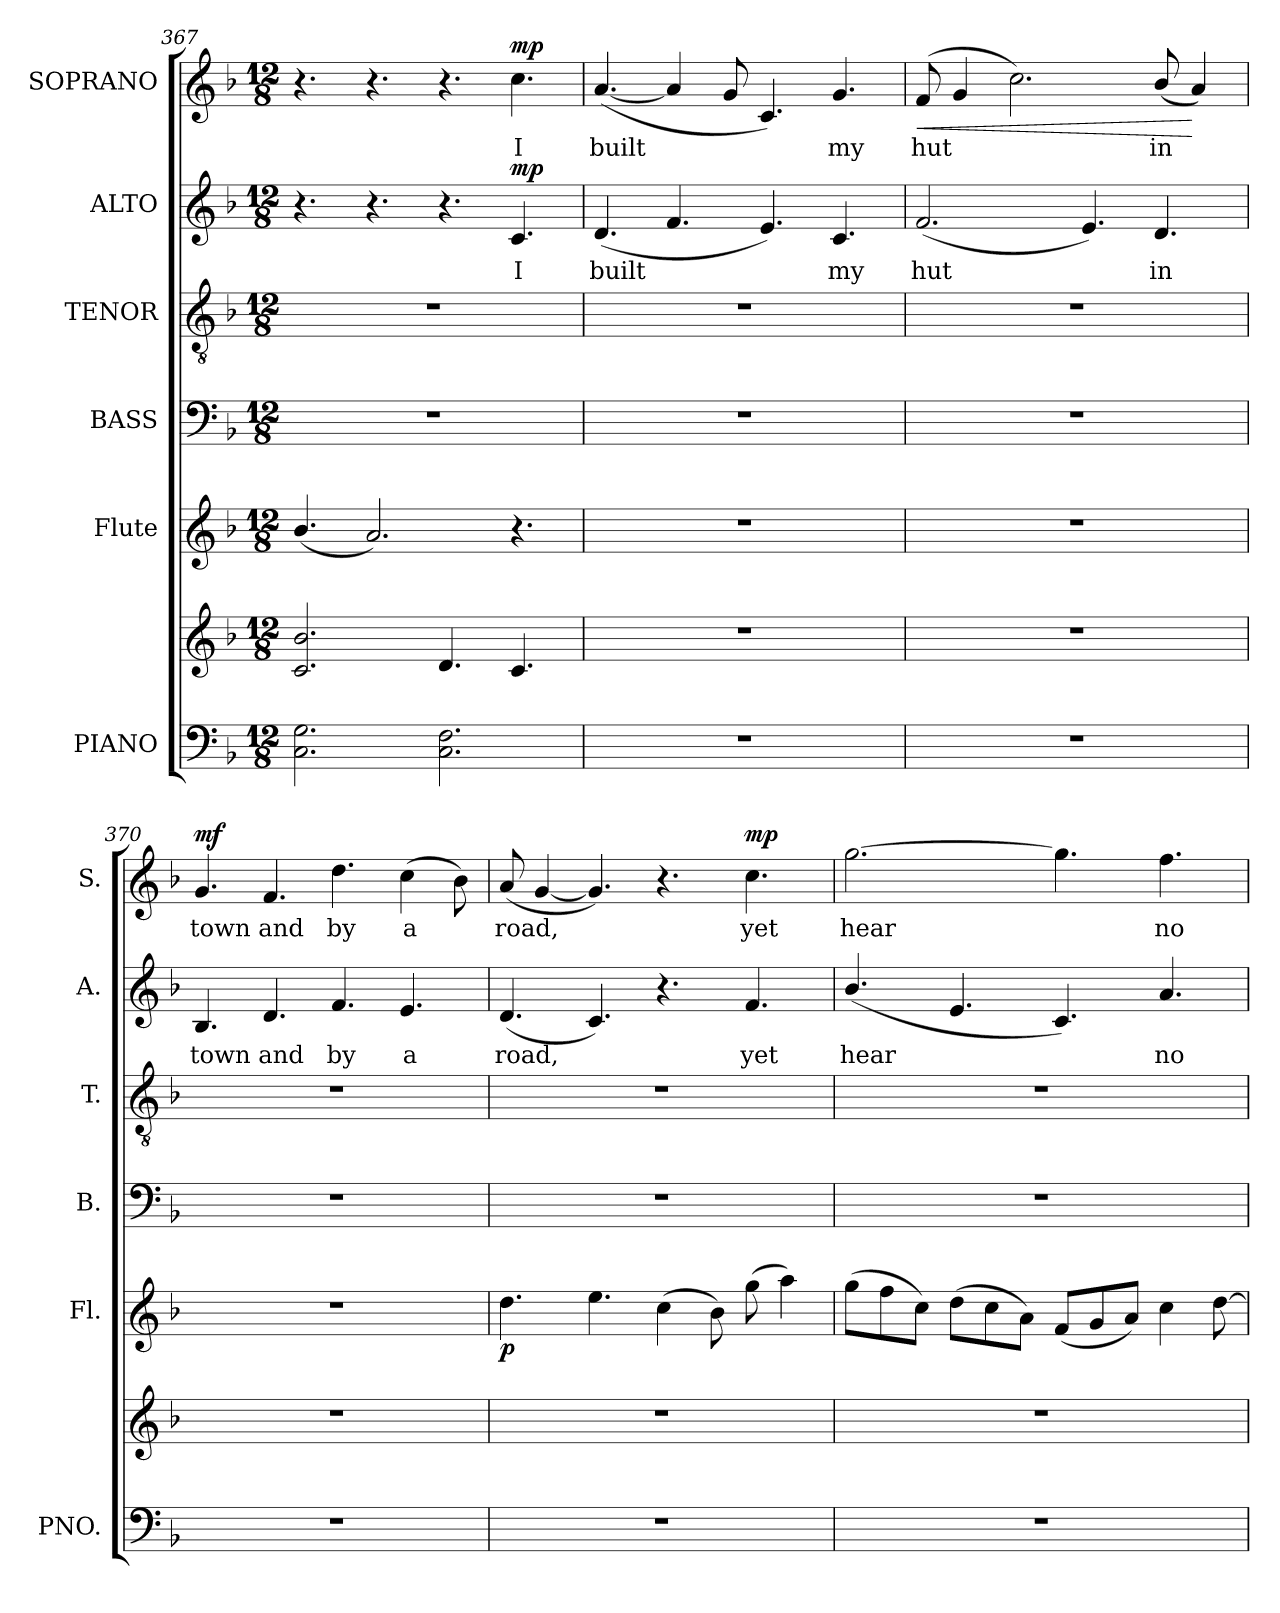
**kern	**kern	**kern	**dynam	**kern	**kern	**kern	**text	**dynam	**kern	**text	**dynam
*part6	*part6	*part5	*part5	*part4	*part3	*part2	*part2	*part2	*part1	*part1	*part1
*staff7	*staff6	*staff5	*staff5	*staff4	*staff3	*staff2	*staff2	*staff2	*staff1	*staff1	*staff1
*I"PIANO	*	*I"Flute	*	*I"BASS	*I"TENOR	*I"ALTO	*	*	*I"SOPRANO	*	*
*I'PNO.	*	*I'Fl.	*	*I'B.	*I'T.	*I'A.	*	*	*I'S.	*	*
*clefF4	*clefG2	*clefG2	*	*clefF4	*clefGv2	*clefG2	*	*	*clefG2	*	*
*	*	*	*	*	*ITrd7c12	*	*	*	*	*	*
*k[b-]	*k[b-]	*k[b-]	*	*k[b-]	*k[b-]	*k[b-]	*	*	*k[b-]	*	*
*F:	*F:	*F:	*	*F:	*F:	*F:	*	*	*F:	*	*
*M12/8	*M12/8	*M12/8	*	*M12/8	*M12/8	*M12/8	*	*	*M12/8	*	*
=367	=367	=367	=367	=367	=367	=367	=367	=367	=367	=367	=367
!	!	!	!	!LO:N:vis=1	!LO:N:vis=1	!	!	!	!	!	!
2.Ci\ 2.Gi	2.ci/ 2.b-i	(4.b-i/	.	1.r	1.r	4.r	.	.	4.r	.	.
.	.	2.ai/)	.	.	.	4.r	.	.	4.r	.	.
2.Ci\ 2.Fi	4.di/	.	.	.	.	4.r	.	.	4.r	.	.
!	!	!	!	!	!	!	!LO:LY:b:color=#000000	!	!	!	!
!	!	!	!	!	!	!	!	!	!	!LO:LY:b:color=#000000	!
.	4.ci/	4.r	.	.	.	4.ci/	I	mp	4.cci\	I	mp
!!LO:LB:g=z
=368	=368	=368	=368	=368	=368	=368	=368	=368	=368	=368	=368
!LO:N:vis=1	!LO:N:vis=1	!LO:N:vis=1	!	!LO:N:vis=1	!LO:N:vis=1	!	!	!	!	!	!
!	!	!	!	!	!	!	!LO:LY:b:color=#000000	!	!	!	!
*	*MM60	*	*	*	*	*	*	*	*MM60	*	*
!	!	!	!	!	!	!	!	!	!	!LO:LY:b:color=#000000	!
1.r	1.r	1.r	.	1.r	1.r	(4.di/	built	.	([<4.ai/	built	.
.	.	.	.	.	.	4.fi/	.	.	4ai/]	.	.
.	.	.	.	.	.	.	.	.	8gi/	.	.
.	.	.	.	.	.	4.ei/)	.	.	4.ci/)	.	.
!	!	!	!	!	!	!	!LO:LY:b:color=#000000	!	!	!	!
!	!	!	!	!	!	!	!	!	!	!LO:LY:b:color=#000000	!
.	.	.	.	.	.	4.ci/	my	.	4.gi/	my	.
=369	=369	=369	=369	=369	=369	=369	=369	=369	=369	=369	=369
!LO:N:vis=1	!LO:N:vis=1	!LO:N:vis=1	!	!LO:N:vis=1	!LO:N:vis=1	!	!	!	!	!	!
!	!	!	!	!	!	!	!LO:LY:b:color=#000000	!	!	!	!
!	!	!	!	!	!	!	!	!	!	!LO:LY:b:color=#000000	!LO:HP:b
1.r	1.r	1.r	.	1.r	1.r	(2.fi/	hut	.	(8fi/	hut	<
.	.	.	.	.	.	.	.	.	4gi/	.	.
.	.	.	.	.	.	.	.	.	2.cci\)	.	.
.	.	.	.	.	.	4.ei/)	.	.	.	.	.
!	!	!	!	!	!	!	!LO:LY:b:color=#000000	!	!	!	!
!	!	!	!	!	!	!	!	!	!	!LO:LY:b:color=#000000	!
.	.	.	.	.	.	4.di/	in	.	(8b-i/	in	.
.	.	.	.	.	.	.	.	.	4ai/)	.	[
=370	=370	=370	=370	=370	=370	=370	=370	=370	=370	=370	=370
!LO:N:vis=1	!LO:N:vis=1	!LO:N:vis=1	!	!LO:N:vis=1	!LO:N:vis=1	!	!	!	!	!	!
!	!	!	!	!	!	!	!LO:LY:b:color=#000000	!	!	!	!
!	!	!	!	!	!	!	!	!	!	!LO:LY:b:color=#000000	!
1.r	1.r	1.r	.	1.r	1.r	4.B-i/	town	.	4.gi/	town	mf
!	!	!	!	!	!	!	!LO:LY:b:color=#000000	!	!	!	!
!	!	!	!	!	!	!	!	!	!	!LO:LY:b:color=#000000	!
.	.	.	.	.	.	4.di/	and	.	4.fi/	and	.
!	!	!	!	!	!	!	!LO:LY:b:color=#000000	!	!	!	!
!	!	!	!	!	!	!	!	!	!	!LO:LY:b:color=#000000	!
.	.	.	.	.	.	4.fi/	by	.	4.ddi\	by	.
!	!	!	!	!	!	!	!LO:LY:b:color=#000000	!	!	!	!
!	!	!	!	!	!	!	!	!	!	!LO:LY:b:color=#000000	!
.	.	.	.	.	.	4.ei/	a	.	(4cci\	a	.
.	.	.	.	.	.	.	.	.	8b-i\)	.	.
=371	=371	=371	=371	=371	=371	=371	=371	=371	=371	=371	=371
!LO:N:vis=1	!LO:N:vis=1	!	!	!LO:N:vis=1	!LO:N:vis=1	!	!	!	!	!	!
!	!	!	!	!	!	!	!LO:LY:b:color=#000000	!	!	!	!
!	!	!	!	!	!	!	!	!	!	!LO:LY:b:color=#000000	!
1.r	1.r	4.ddi\	p	1.r	1.r	(4.di/	road,	.	(8ai/	road,	.
.	.	.	.	.	.	.	.	.	[<4gi/	.	.
.	.	4.eei\	.	.	.	4.ci/)	.	.	4.gi/])	.	.
.	.	(4cci\	.	.	.	4.r	.	.	4.r	.	.
.	.	8b-i\)	.	.	.	.	.	.	.	.	.
!	!	!	!	!	!	!	!LO:LY:b:color=#000000	!	!	!	!
!	!	!	!	!	!	!	!	!	!	!LO:LY:b:color=#000000	!
.	.	(8ggi\	.	.	.	4.fi/	yet	.	4.cci\	yet	mp
.	.	4aai\)	.	.	.	.	.	.	.	.	.
!!LO:PB:g=z
=372	=372	=372	=372	=372	=372	=372	=372	=372	=372	=372	=372
!LO:N:vis=1	!LO:N:vis=1	!	!	!LO:N:vis=1	!LO:N:vis=1	!	!	!	!	!	!
!	!	!	!	!	!	!	!LO:LY:b:color=#000000	!	!	!	!
!	!	!	!	!	!	!	!	!	!	!LO:LY:b:color=#000000	!
1.r	1.r	(8ggi\L	.	1.r	1.r	(4.b-i/	hear	.	[>2.ggi\	hear	.
.	.	8ffi\	.	.	.	.	.	.	.	.	.
.	.	8cci\J)	.	.	.	.	.	.	.	.	.
.	.	(8ddi\L	.	.	.	4.ei/	.	.	.	.	.
.	.	8cci\	.	.	.	.	.	.	.	.	.
.	.	8ai\J)	.	.	.	.	.	.	.	.	.
.	.	(8fi/L	.	.	.	4.ci/)	.	.	4.ggi\]	.	.
.	.	8gi/	.	.	.	.	.	.	.	.	.
.	.	8ai/J)	.	.	.	.	.	.	.	.	.
!	!	!	!	!	!	!	!LO:LY:b:color=#000000	!	!	!	!
!	!	!	!	!	!	!	!	!	!	!LO:LY:b:color=#000000	!
.	.	4cci\	.	.	.	4.ai/	no	.	4.ffi\	no	.
.	.	[>8ddi\	.	.	.	.	.	.	.	.	.
=	=	=	=	=	=	=	=	=	=	=	=
*-	*-	*-	*-	*-	*-	*-	*-	*-	*-	*-	*-
